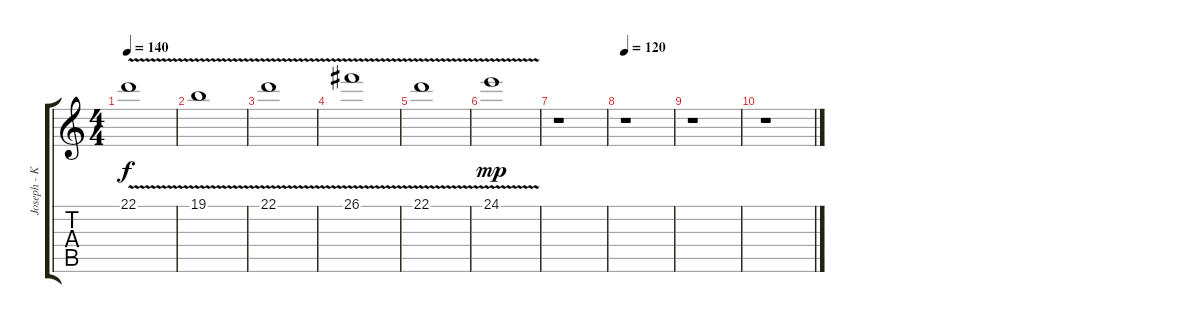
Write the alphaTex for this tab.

\track ("Joseph - Keyboards" "Joseph - K") {instrument pad1newage}
\staff {score tabs}
\tuning (E4 B3 G3 D3 A2 E2) {hide}
\ts (4 4)
\tempo 140
\clef g2
\ks c
22.1{v}.1{dy f} |
19.1{v}.1 |
22.1{v}.1 |
26.1{v}.1 |
22.1{v}.1 |
24.1{v}.1{dy mp} |
r.1 |
\tempo 120
r.1 |
r.1 |
r.1
